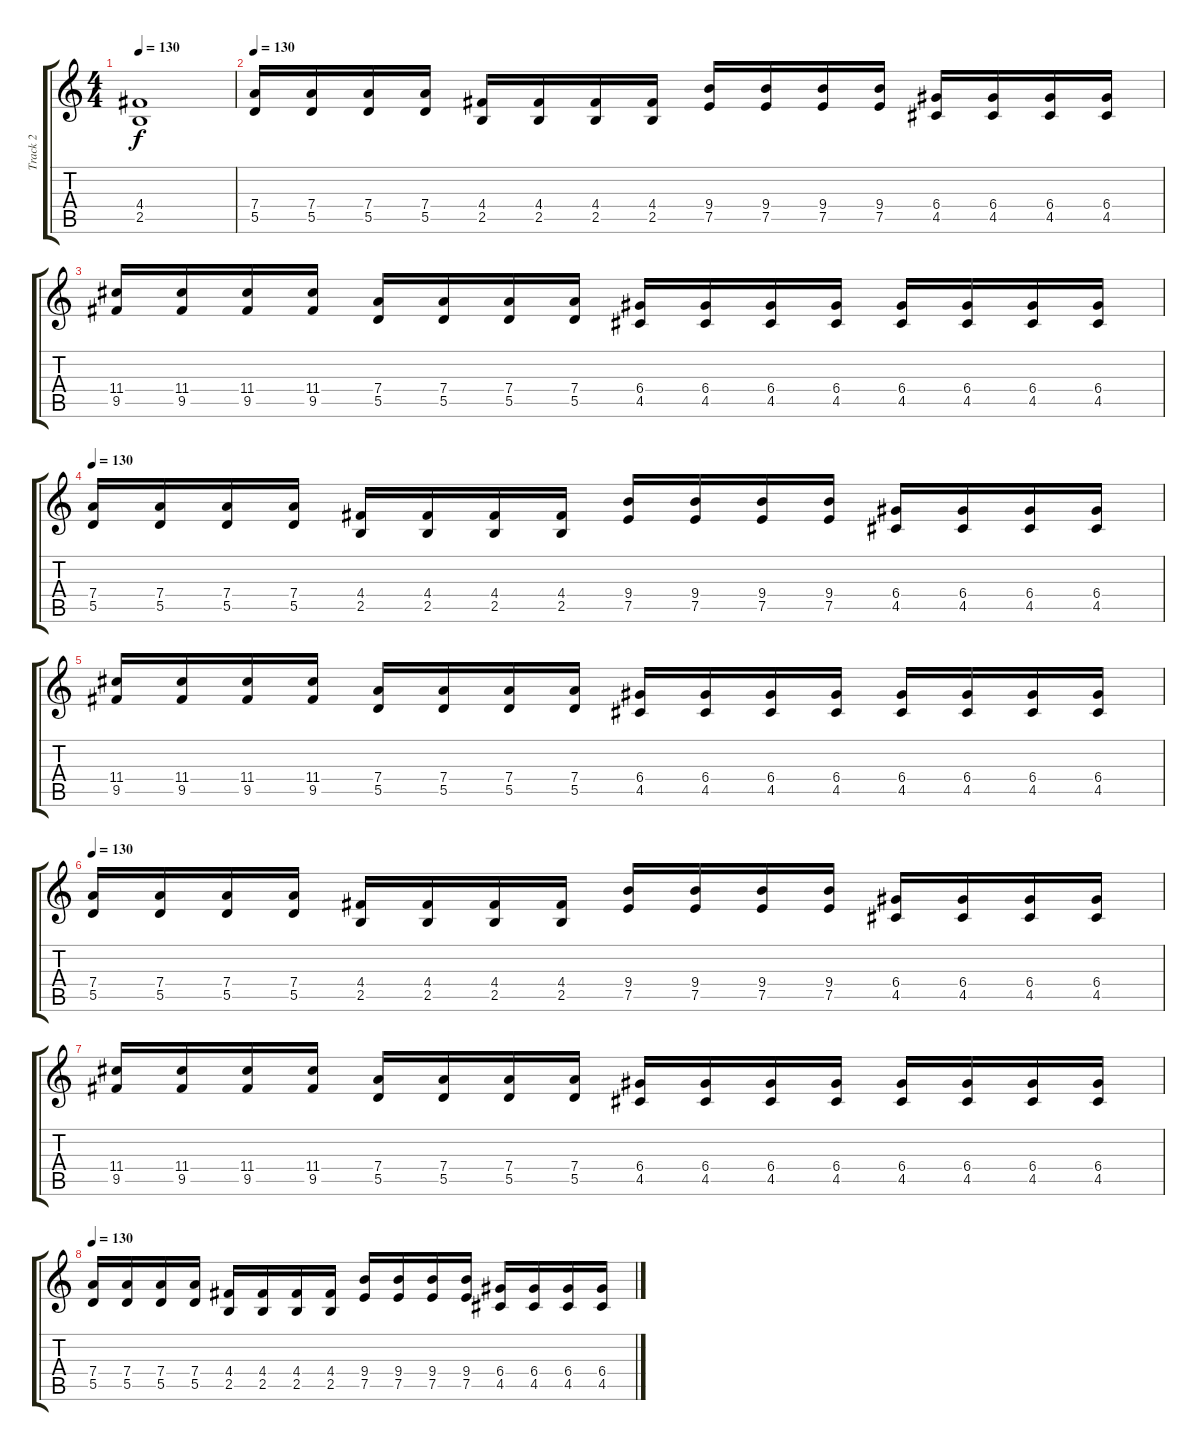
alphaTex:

\track ("Track 2" "Track 2") {instrument distortionguitar}
\staff {score tabs}
\tuning (E4 B3 G3 D3 A2 E2) {hide}
\ts (4 4)
\tempo 130
\clef g2
\ks c
(4.4 2.5).1{dy f} |
\tempo 130
(7.4 5.5).16 (7.4 5.5).16 (7.4 5.5).16 (7.4 5.5).16 (4.4 2.5).16 (4.4 2.5).16 (4.4 2.5).16 (4.4 2.5).16 (9.4 7.5).16 (9.4 7.5).16 (9.4 7.5).16 (9.4 7.5).16 (6.4 4.5).16 (6.4 4.5).16 (6.4 4.5).16 (6.4 4.5).16 |
(11.4 9.5).16 (11.4 9.5).16 (11.4 9.5).16 (11.4 9.5).16 (7.4 5.5).16 (7.4 5.5).16 (7.4 5.5).16 (7.4 5.5).16 (6.4 4.5).16 (6.4 4.5).16 (6.4 4.5).16 (6.4 4.5).16 (6.4 4.5).16 (6.4 4.5).16 (6.4 4.5).16 (6.4 4.5).16 |
\tempo 130
(7.4 5.5).16 (7.4 5.5).16 (7.4 5.5).16 (7.4 5.5).16 (4.4 2.5).16 (4.4 2.5).16 (4.4 2.5).16 (4.4 2.5).16 (9.4 7.5).16 (9.4 7.5).16 (9.4 7.5).16 (9.4 7.5).16 (6.4 4.5).16 (6.4 4.5).16 (6.4 4.5).16 (6.4 4.5).16 |
(11.4 9.5).16 (11.4 9.5).16 (11.4 9.5).16 (11.4 9.5).16 (7.4 5.5).16 (7.4 5.5).16 (7.4 5.5).16 (7.4 5.5).16 (6.4 4.5).16 (6.4 4.5).16 (6.4 4.5).16 (6.4 4.5).16 (6.4 4.5).16 (6.4 4.5).16 (6.4 4.5).16 (6.4 4.5).16 |
\tempo 130
(7.4 5.5).16 (7.4 5.5).16 (7.4 5.5).16 (7.4 5.5).16 (4.4 2.5).16 (4.4 2.5).16 (4.4 2.5).16 (4.4 2.5).16 (9.4 7.5).16 (9.4 7.5).16 (9.4 7.5).16 (9.4 7.5).16 (6.4 4.5).16 (6.4 4.5).16 (6.4 4.5).16 (6.4 4.5).16 |
(11.4 9.5).16 (11.4 9.5).16 (11.4 9.5).16 (11.4 9.5).16 (7.4 5.5).16 (7.4 5.5).16 (7.4 5.5).16 (7.4 5.5).16 (6.4 4.5).16 (6.4 4.5).16 (6.4 4.5).16 (6.4 4.5).16 (6.4 4.5).16 (6.4 4.5).16 (6.4 4.5).16 (6.4 4.5).16 |
\tempo 130
(7.4 5.5).16 (7.4 5.5).16 (7.4 5.5).16 (7.4 5.5).16 (4.4 2.5).16 (4.4 2.5).16 (4.4 2.5).16 (4.4 2.5).16 (9.4 7.5).16 (9.4 7.5).16 (9.4 7.5).16 (9.4 7.5).16 (6.4 4.5).16 (6.4 4.5).16 (6.4 4.5).16 (6.4 4.5).16
